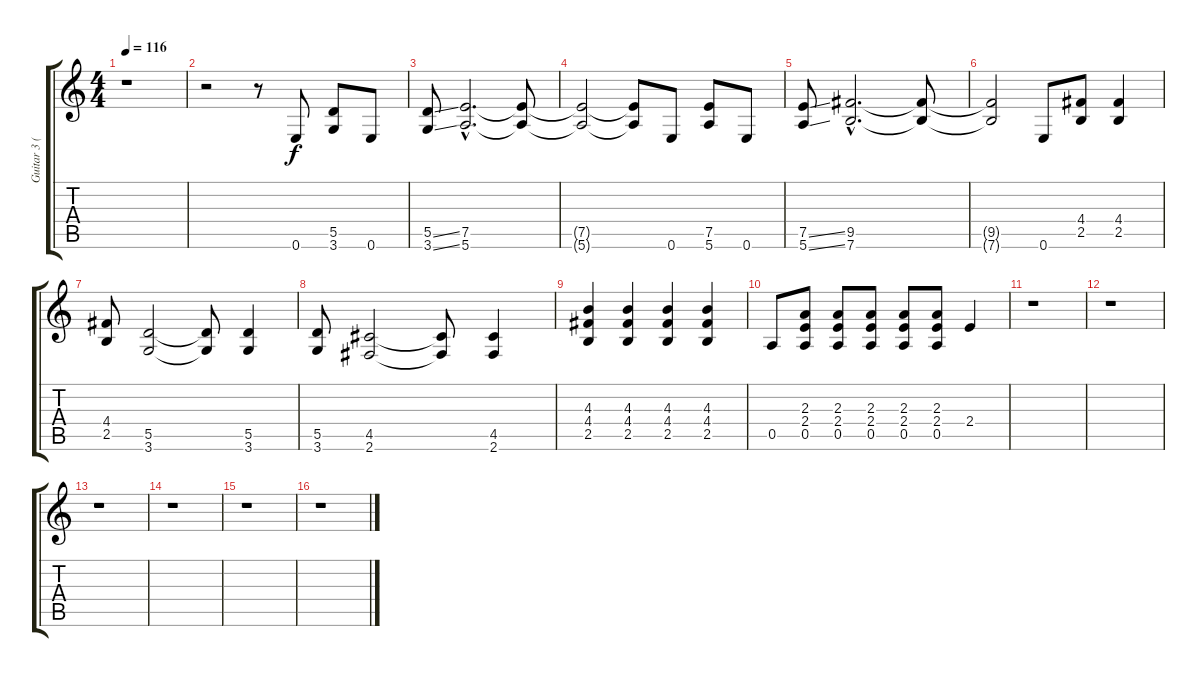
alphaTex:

\track ("Guitar 3 (Distorted)" "Guitar 3 (") {instrument distortionguitar}
\staff {score tabs}
\tuning (E4 B3 G3 D3 A2 E2) {hide}
\ts (4 4)
\tempo 116
\clef g2
\ks c
r.1{dy f} |
r.2 r.8 0.6.8 (5.5 3.6).8 0.6.8 |
(5.5{ss} 3.6{ss}).8 (7.5{hac} 5.6{hac}).2{d} (7.5{t} 5.6{t}).8 |
(7.5{t} 5.6{t}).2 (7.5{t} 5.6{t}).8 0.6.8 (7.5 5.6).8 0.6.8 |
(7.5{ss} 5.6{ss}).8 (9.5{hac} 7.6{hac}).2{d} (9.5{t} 7.6{t}).8 |
(9.5{t} 7.6{t}).2 0.6.8 (4.4 2.5).8 (4.4 2.5).4 |
(4.4 2.5).8 (5.5 3.6).2 (5.5{t} 3.6{t}).8 (5.5 3.6).4 |
(5.5 3.6).8 (4.5 2.6).2 (4.5{t} 2.6{t}).8 (4.5 2.6).4 |
(4.3 4.4 2.5).4 (4.3 4.4 2.5).4 (4.3 4.4 2.5).4 (4.3 4.4 2.5).4 |
0.5.8 (2.3 2.4 0.5).8 (2.3 2.4 0.5).8 (2.3 2.4 0.5).8 (2.3 2.4 0.5).8 (2.3 2.4 0.5).8 2.4.4 |
r.1 |
r.1 |
r.1 |
r.1 |
r.1 |
r.1
